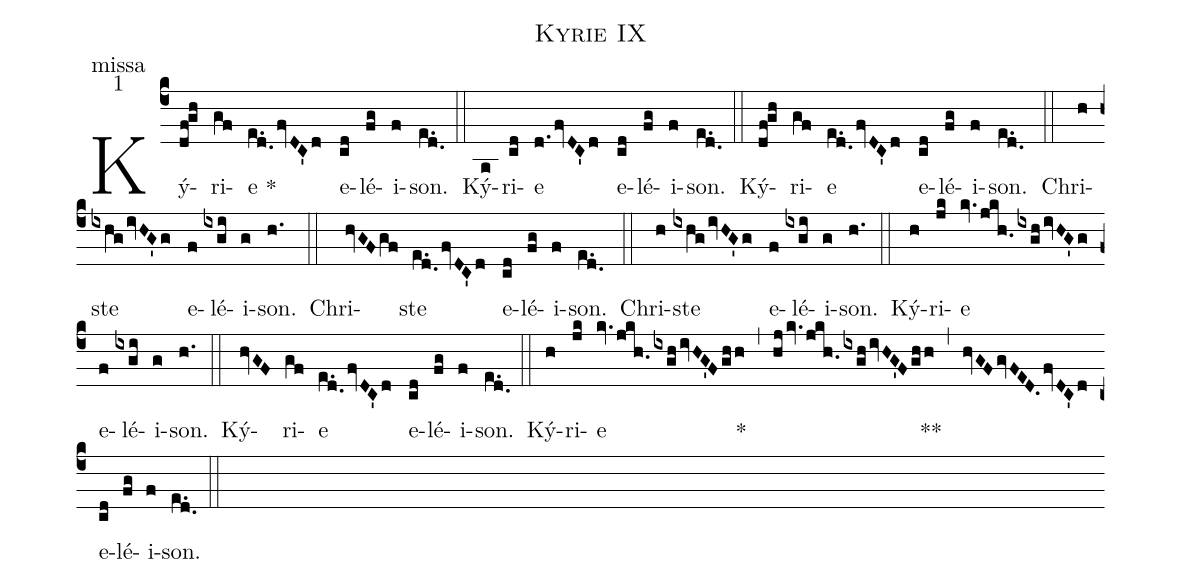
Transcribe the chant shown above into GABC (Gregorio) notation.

name: Kyrie IX;
office-part: missa;
mode: 1;
%%
(c4)
Ký(df!gh)ri(gf)e *(e.d./fvDC'd) e(cd)lé(fg)i(f)son.(e.d.) (::)
Ký(a)ri(cd)e(d./fvDC'd) e(cd)lé(fg)i(f)son.(e.d.) (::)
Ký(df!gh)ri(gf)e(e.d./fvDC'd) e(cd)lé(fg)i(f)son.(e.d.) (::)

Chri(h)ste(ixhg/ivHG'g) e(f)lé(ixgi)i(g)son.(h.) (::)
Chri(hvGFgf)ste(e.d./fvDC'd) e(cd)lé(fg)i(f)son.(e.d.) (::)
Chri(h)ste(ixhg/ivHG'g) e(f)lé(ixgi)i(g)son.(h.) (::)

Ký(h)ri(jk)e(kv./jkh./ixghivHG'g) e(f)lé(ixgi)i(g)son.(h.) (::)
Ký(hvGF)ri(gf)e(e.d./fvDC'd) e(cd)lé(fg)i(f)son.(e.d.) (::)
Ký(h)ri(jk)e(kv./jkh./ixghivHG'F/gh/h) *(,)
(hjkv./jkh./ixghivHG'F/gh/h) **(,)
(hvGFgvFED.fvDC'd) e(cd)lé(fg)i(f)son.(e.d.) (::)
